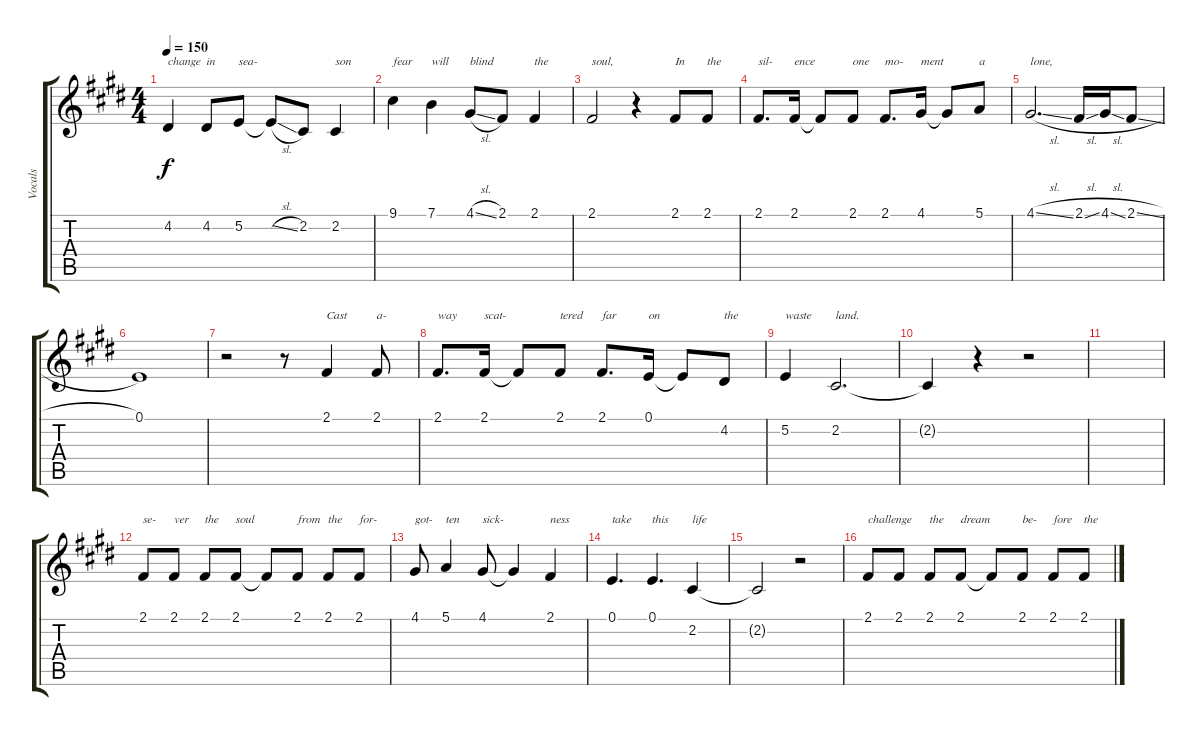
\track ("Vocals" "Vocals") {instrument lead2sawtooth}
\staff {score tabs}
\tuning (E4 B3 G3 D3 A2 E2) {hide}
\ts (4 4)
\tempo 150
\clef g2
\ks c#minor
4.2.4{txt "change" dy f} 4.2.8{txt "in"} 5.2.8{txt "sea-"} 5.2{sl t}.8 2.2.8 2.2.4{txt "son"} |
9.1.4{txt "fear"} 7.1.4{txt "will"} 4.1{sl}.8{txt "blind"} 2.1.8 2.1.4{txt "the"} |
2.1.2{txt "soul,"} r.4 2.1.8{txt "In"} 2.1.8{txt "the"} |
2.1.8{d txt "sil-"} 2.1.16{txt "ence"} 2.1{t}.8 2.1.8{txt "one"} 2.1.8{d txt "mo-"} 4.1.16{txt "ment"} 4.1{t}.8 5.1.8{txt "a"} |
4.1{sl}.2{d txt "lone,"} 2.1{sl}.16 4.1{sl}.16 2.1{sl}.8 |
0.1.1 |
r.2 r.8 2.1.4{txt "Cast"} 2.1.8{txt "a-"} |
2.1.8{d txt "way"} 2.1.16{txt "scat-"} 2.1{t}.8 2.1.8{txt "tered"} 2.1.8{d txt "far"} 0.1.16{txt "on"} 0.1{t}.8 4.2.8{txt "the"} |
5.2.4{txt "waste"} 2.2.2{d txt "land."} |
2.2{t}.4 r.4 r.2 |
|
2.1.8{txt "se-"} 2.1.8{txt "ver"} 2.1.8{txt "the"} 2.1.8{txt "soul"} 2.1{t}.8 2.1.8{txt "from"} 2.1.8{txt "the"} 2.1.8{txt "for-"} |
4.1.8{txt "got-"} 5.1.4{txt "ten"} 4.1.8{txt "sick-"} 4.1{t}.4 2.1.4{txt "ness"} |
0.1.4{d txt "take"} 0.1.4{d txt "this"} 2.2.4{txt "life"} |
2.2{t}.2 r.2 |
2.1.8{txt "challenge"} 2.1.8 2.1.8{txt "the"} 2.1.8{txt "dream"} 2.1{t}.8 2.1.8{txt "be-"} 2.1.8{txt "fore"} 2.1.8{txt "the"}
